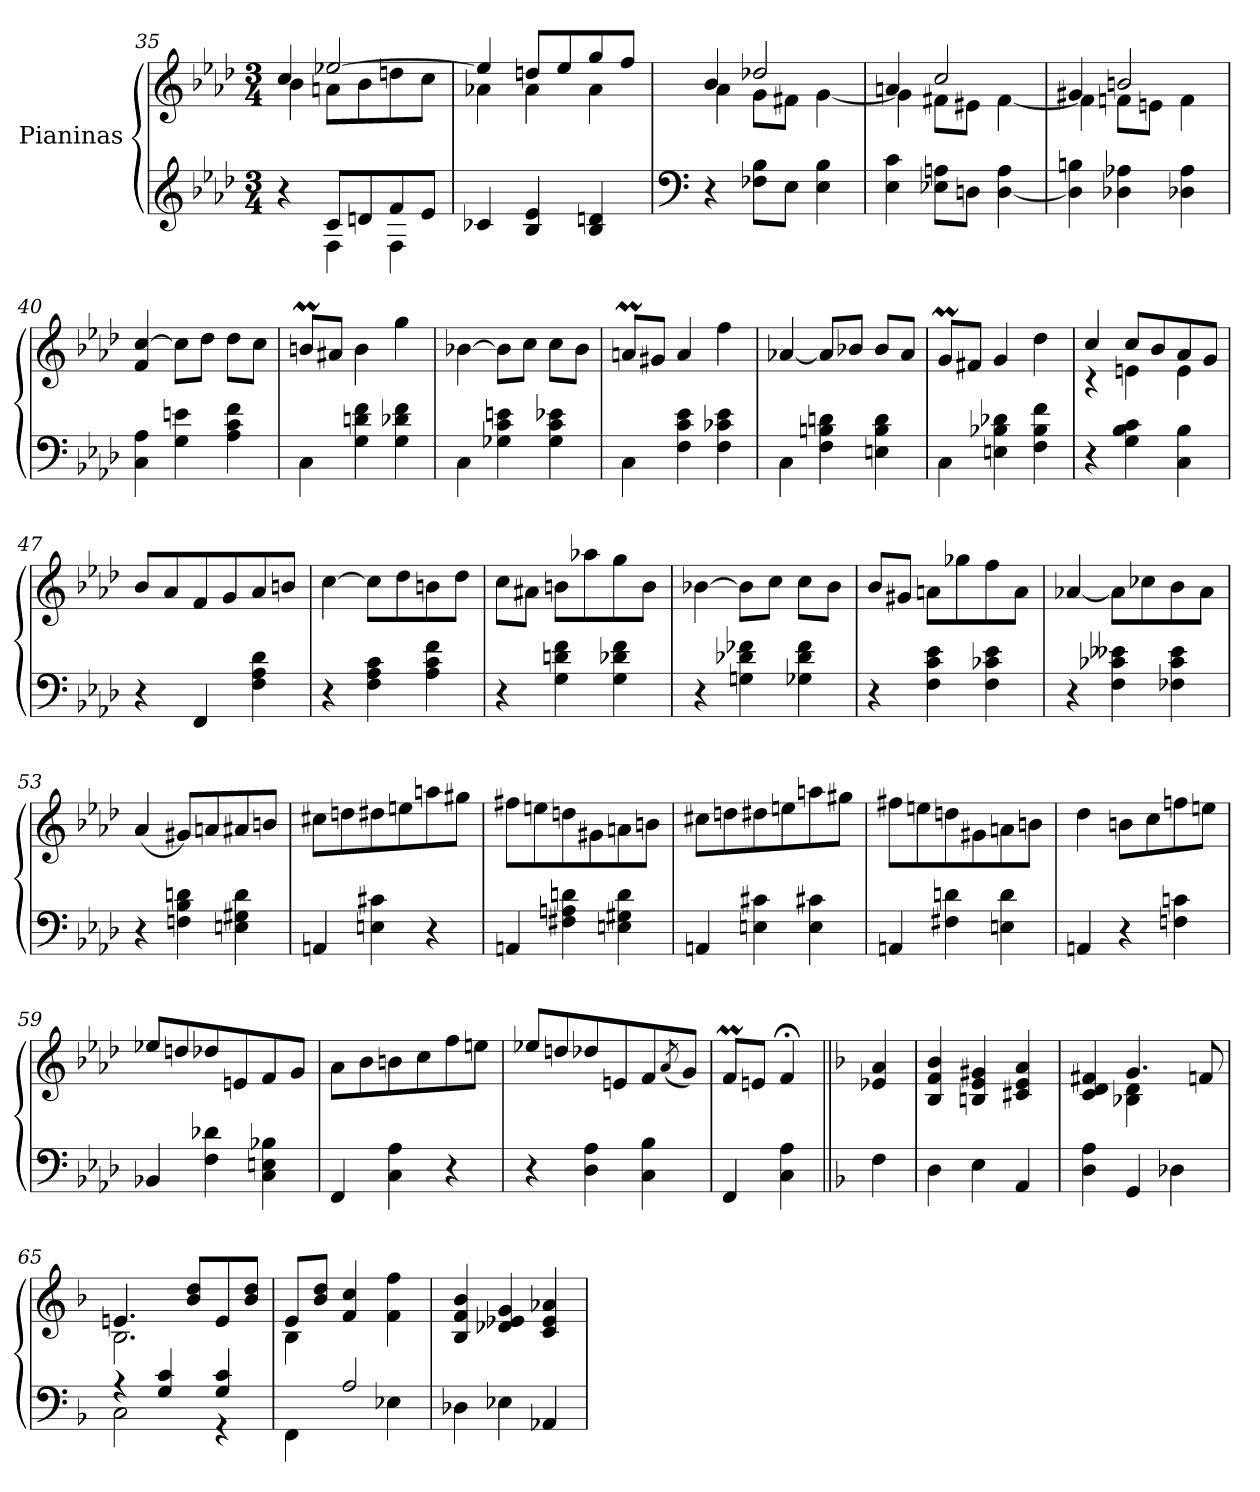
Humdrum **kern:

**kern	**kern
*part1	*part1
*staff2	*staff1
*I"Pianinas	*
!!LO:LB:g=z
*clefG2	*clefG2
*k[b-e-a-d-]	*k[b-e-a-d-]
*M3/4	*M3/4
=35	=35
*^	*^
4r	4ryy	4cc/	4b-\
8c/L	4F\	[2ee-X/	8an\L
8dn/	.	.	8b-\
8f/	4F\	.	8ddn\
8e-/J	.	.	8cc\J
*v	*v	*	*
=36	=36	=36
4c-X/	4ee-/]	4a-X\
4B-/ 4e-/	8ddn/L	4a-\
.	8ee-/	.
4B-/ 4dn/	8gg/	4a-\
.	8ff/J	.
=37	=37	=37
*clefF4	*	*
4r	4b-/	4a-\
8F-X\ 8B-\L	2dd-X/	8g\L
8E-\J	.	8f#X\J
4E-\ 4B-\	.	[4g\
=38	=38	=38
4E-\ 4c\	4an/	4g\]
8E-X\ 8An\L	2cc/	8f#X\L
8Dn\J	.	8e#X\J
[4D\ 4A\	.	[4f#\
=39	=39	=39
4D\] 4Bn\	4g#X/	4f#\]
4D-X\ 4A-X\	2bn/	8fn\L
.	.	8en\J
4D-X\ 4A-\	.	4f\
*	*v	*v
!!LO:LB:g=z
=40	=40
4C\ 4A-\	4f/ [4cc/
4G\ 4en\	8cc\L]
.	8dd-\J
4A-\ 4c\ 4f\	8dd-\L
.	8cc\J
=41	=41
4C\	8bnm/L
.	8a#X/J
4G\ 4dn\ 4f\	4b\
4G\ 4d-X\ 4f\	4gg\
=42	=42
4C\	[4b-X\
4G-X\ 4c\ 4en\	8b-\L]
.	8cc\J
4G-\ 4c\ 4e-X\	8cc\L
.	8b-\J
=43	=43
4C\	8anm/L
.	8g#X/J
4F\ 4c\ 4e-\	4a/
4F\ 4c-X\ 4e-\	4ff\
=44	=44
4C\	[4a-X/
4F\ 4Bn\ 4dn\	8a-/L]
.	8b-X/J
4En\ 4B\ 4d\	8b-/L
.	8a-/J
=45	=45
4C\	8gm/L
.	8f#X/J
4En\ 4B-X\ 4d-X\	4g/
4F\ 4B-\ 4f\	4dd-\
!!LO:LB:g=z
=46	=46
*	*^
4r	4cc/	4r
4G\ 4B-\ 4c\	8cc/L	4en\
.	8b-/	.
4C\ 4B-\	8a-/	4e\
.	8g/J	.
*	*v	*v
=47	=47
4r	8b-/L
.	8a-/
4FF/	8f/
.	8g/
4F\ 4A-\ 4d-\	8a-/
.	8bn/J
=48	=48
4r	[4cc\
4F\ 4A-\ 4c\	8cc\L]
.	8dd-\
4A-\ 4c\ 4f\	8bn\
.	8dd-\J
=49	=49
4r	8cc\L
.	8a#X\J
4G\ 4dn\ 4f\	8bn\L
.	8aa-X\
4G\ 4d-X\ 4f\	8gg\
.	8b\J
=50	=50
4r	[4b-X\
4Gn\ 4d-X\ 4f-X\	8b-\L]
.	8cc\J
4G-X\ 4d-\ 4f-\	8cc\L
.	8b-\J
!!LO:PB:g=z
=51	=51
4r	8b-/L
.	8g#X/J
4F\ 4c\ 4e-\	8an\L
.	8gg-X\
4F\ 4c-X\ 4e-\	8ff\
.	8a\J
=52	=52
4r	[4a-X/
4F\ 4c-X\ 4e--X\	8a-\L]
.	8cc-X\
4F-X\ 4c-\ 4e--\	8b-\
.	8a-\J
=53	=53
4r	[4a-/
4Fn\ 4B-\ 4dn\	8g#X/L]
.	8an/
4En\ 4G#X\ 4d\	8a#X/
.	8bn/J
=54	=54
4AAn/	8cc#X\L
.	8ddn\
4En\ 4c#X\	8dd#X\
.	8een\
4r	8aan\
.	8gg#X\J
!!LO:LB:g=z
=55	=55
4AAn/	8ff#X\L
.	8een\
4F#X\ 4An\ 4dn\	8ddn\
.	8g#X\
4En\ 4G#X\ 4d\	8an\
.	8bn\J
=56	=56
4AAn/	8cc#X\L
.	8ddn\
4En\ 4c#X\	8dd#X\
.	8een\
4E\ 4c#X\	8aan\
.	8gg#X\J
=57	=57
4AAn/	8ff#X\L
.	8een\
4F#X\ 4dn\	8ddn\
.	8g#X\
4En\ 4d\	8an\
.	8bn\J
=58	=58
4AAn/	4dd-\
4r	8bn\L
.	8cc\
4Fn\ 4cn\	8ffn\
.	8een\J
!!LO:LB:g=z
=59	=59
4BB-X/	8ee-X/L
.	8ddn/
4F\ 4d-X\	8dd-X/
.	8en/
4C\ 4En\ 4B-X\	8f/
.	8g/J
=60	=60
4FF/	8a-\L
.	8b-\
4C\ 4A-\	8bn\
.	8cc\
4r	8ff\
.	8een\J
=61	=61
4r	8ee-X/L
.	8ddn/
4D-\ 4A-\	8dd-X/
.	8en/
4C\ 4B-\	8f/
.	(8qa-/
.	8g/J)
=62	=62
4FF/	8fM/L
.	8en/J
4C\ 4A-\	4f;</
=62X1||	=62X1||
*k[b-]	*k[b-]
*	*MM107
4F\	4e-X/ 4a/
!!LO:LB:g=z
=63	=63
4D\	4B-/ 4f/ 4b-/
4E\	4Bn/ 4e/ 4g#X/
4AA/	4c#X/ 4e/ 4a/
=64	=64
*	*MM115
*	*^
4D\ 4A\	4c/ 4d/ 4f#X/	4ryy
4GG/	4.g/	4B-X\ 4d\
4D-X\	.	4ryy
.	8fn/	.
=65	=65	=65
*^	*	*
4r	2C\	4.en/	2.B-\
4G/ 4c/	.	.	.
.	.	8b-/ 8dd/L	.
4G/ 4c/	4r	8e/	.
.	.	8b-/ 8dd/J	.
=66	=66	=66	=66
4ryy	4FF\	8e/L	4B-\
.	.	8b-/ 8dd/J	.
2A/	4ryy	4f/ 4cc/	2ryy
.	4E-X\	4f\ 4ff\	.
*v	*v	*	*
*	*v	*v
=67	=67
*	*MM107
4D-X\	4B-/ 4f/ 4b-/
4E-X\	4d-X/ 4e-X/ 4g/
4AA-X/	4c/ 4e-/ 4a-X/
=	=
*-	*-
